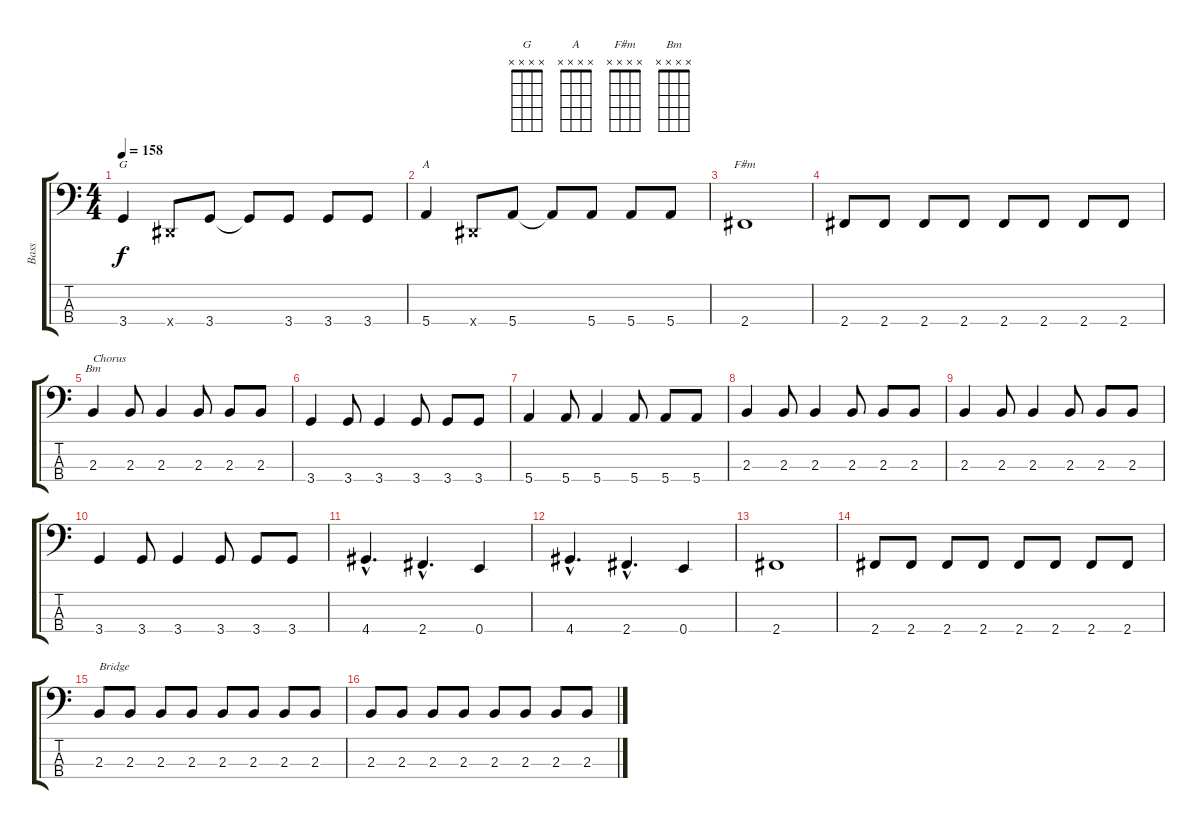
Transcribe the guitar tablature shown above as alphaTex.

\track ("Bass" "Bass") {instrument electricbassfinger}
\staff {score tabs}
\tuning (G2 D2 A1 E1) {hide}
\chord ("G" x x x x) {firstfret 0}
\chord ("A" x x x x) {firstfret 0}
\chord ("F#m" x x x x) {firstfret 0}
\chord ("Bm" x x x x) {firstfret 0}
\ts (4 4)
\tempo 158
\clef f4
\ks c
3.4.4{ch "G" dy f} -1.4{x}.8 3.4.8 3.4{t}.8 3.4.8 3.4.8 3.4.8 |
5.4.4{ch "A"} -1.4{x}.8 5.4.8 5.4{t}.8 5.4.8 5.4.8 5.4.8 |
2.4.1{ch "F#m"} |
2.4.8 2.4.8 2.4.8 2.4.8 2.4.8 2.4.8 2.4.8 2.4.8 |
2.3.4{ch "Bm" txt "Chorus"} 2.3.8 2.3.4 2.3.8 2.3.8 2.3.8 |
3.4.4 3.4.8 3.4.4 3.4.8 3.4.8 3.4.8 |
5.4.4 5.4.8 5.4.4 5.4.8 5.4.8 5.4.8 |
2.3.4 2.3.8 2.3.4 2.3.8 2.3.8 2.3.8 |
2.3.4 2.3.8 2.3.4 2.3.8 2.3.8 2.3.8 |
3.4.4 3.4.8 3.4.4 3.4.8 3.4.8 3.4.8 |
4.4{hac}.4{d} 2.4{hac}.4{d} 0.4.4 |
4.4{hac}.4{d} 2.4{hac}.4{d} 0.4.4 |
2.4.1 |
2.4.8 2.4.8 2.4.8 2.4.8 2.4.8 2.4.8 2.4.8 2.4.8 |
2.3.8{txt "Bridge"} 2.3.8 2.3.8 2.3.8 2.3.8 2.3.8 2.3.8 2.3.8 |
2.3.8 2.3.8 2.3.8 2.3.8 2.3.8 2.3.8 2.3.8 2.3.8
